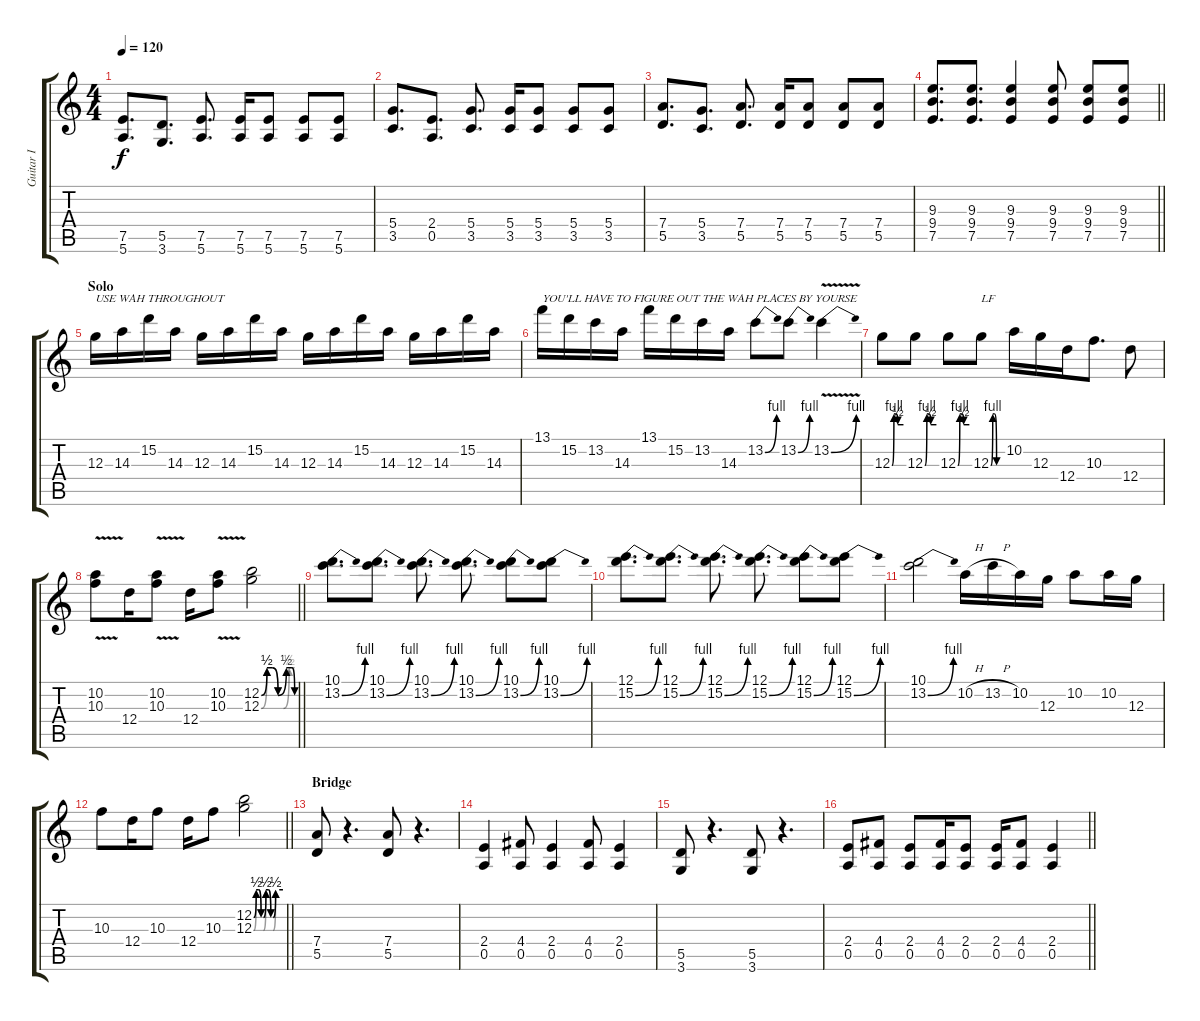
\track ("Guitar I" "Guitar I") {instrument distortionguitar}
\staff {score tabs}
\tuning (E4 B3 G3 D3 A2 E2) {hide}
\ts (4 4)
\section ("" "")
\tempo 120
\clef g2
\ks c
(7.5 5.6).8{d dy f} (5.5 3.6).8{d} (7.5 5.6).8{d} (7.5 5.6).16 (7.5 5.6).8 (7.5 5.6).8 (7.5 5.6).8 |
(5.4 3.5).8{d} (2.4 0.5).8{d} (5.4 3.5).8{d} (5.4 3.5).16 (5.4 3.5).8 (5.4 3.5).8 (5.4 3.5).8 |
(7.4 5.5).8{d} (5.4 3.5).8{d} (7.4 5.5).8{d} (7.4 5.5).16 (7.4 5.5).8 (7.4 5.5).8 (7.4 5.5).8 |
\barLineRight lightlight
(9.3 9.4 7.5).8{d} (9.3 9.4 7.5).8{d} (9.3 9.4 7.5).4 (9.3 9.4 7.5).8 (9.3 9.4 7.5).8 (9.3 9.4 7.5).8 |
\section ("" "Solo")
12.3.16{txt "USE WAH THROUGHOUT"} 14.3.16 15.2.16 14.3.16 12.3.16 14.3.16 15.2.16 14.3.16 12.3.16 14.3.16 15.2.16 14.3.16 12.3.16 14.3.16 15.2.16 14.3.16 |
13.1.16{txt "YOU'LL HAVE TO FIGURE OUT THE WAH PLACES BY YOURSE"} 15.2.16 13.2.16 14.3.16 13.1.16 15.2.16 13.2.16 14.3.16 13.2{be (bend 0 0 60 4)}.8 13.2{be (bend 0 0 60 4)}.8 13.2{be (bend 0 0 60 4) v}.4 |
12.3{be (custom 0 0 10 4 20 4 30 2 60 2)}.8 12.3{be (custom 0 0 10 4 20 4 30 2 60 2)}.8 12.3{be (custom 0 0 10 4 20 4 30 2 60 2)}.8 12.3{be (custom 0 0 10 4 20 4 30 0 60 0)}.8{txt "LF"} 10.2.16 12.3.16 12.4.16 10.3.8{d} 12.4.8 |
\barLineRight lightlight
(10.2{v} 10.3{v}).8 12.4.16 (10.2{v} 10.3{v}).8 12.4.16 (10.2{v} 10.3{v}).8 (12.2{be (custom 0 0 10 2 20 2 30 0 45 2 55 2 60 0)} 12.3{be (custom 0 0 10 2 20 2 30 0 40 0 50 2 60 2)}).2 |
\section ("" "")
(10.1 13.2{be (bend 0 0 60 4)}).8{d} (10.1 13.2{be (bend 0 0 60 4)}).8{d} (10.1 13.2{be (bend 0 0 60 4)}).8{d} (10.1 13.2{be (bend 0 0 60 4)}).8{d} (10.1 13.2{be (bend 0 0 60 4)}).8 (10.1 13.2{be (bend 0 0 60 4)}).8 |
(12.1 15.2{be (bend 0 0 60 4)}).8{d} (12.1 15.2{be (bend 0 0 60 4)}).8{d} (12.1 15.2{be (bend 0 0 60 4)}).8{d} (12.1 15.2{be (bend 0 0 60 4)}).8{d} (12.1 15.2{be (bend 0 0 60 4)}).8 (12.1 15.2{be (bend 0 0 60 4)}).8 |
(10.1 13.2{be (bend 0 0 60 4)}).2 10.2{h}.16 13.2{h}.16 10.2.16 12.3.16 10.2.8 10.2.16 12.3.16 |
\barLineRight lightlight
10.3.8 12.4.16 10.3.8 12.4.16 10.3.8 (12.2{be (custom 0 0 5 2 10 2 15 0 20 0 25 2 30 2 35 0 40 0 45 2 60 2)} 12.3{be (custom 0 0 5 2 10 2 15 0 20 0 25 2 30 2 35 0 40 0 45 2 60 2)}).2 |
\section ("" "Bridge")
(7.4 5.5).8 r.4{d} (7.4 5.5).8 r.4{d} |
(2.4 0.5).4 (4.4 0.5).8 (2.4 0.5).4 (4.4 0.5).8 (2.4 0.5).4 |
(5.5 3.6).8 r.4{d} (5.5 3.6).8 r.4{d} |
\barLineRight lightlight
(2.4 0.5).8 (4.4 0.5).8 (2.4 0.5).8 (4.4 0.5).16 (2.4 0.5).8 (2.4 0.5).16 (4.4 0.5).8 (2.4 0.5).4
